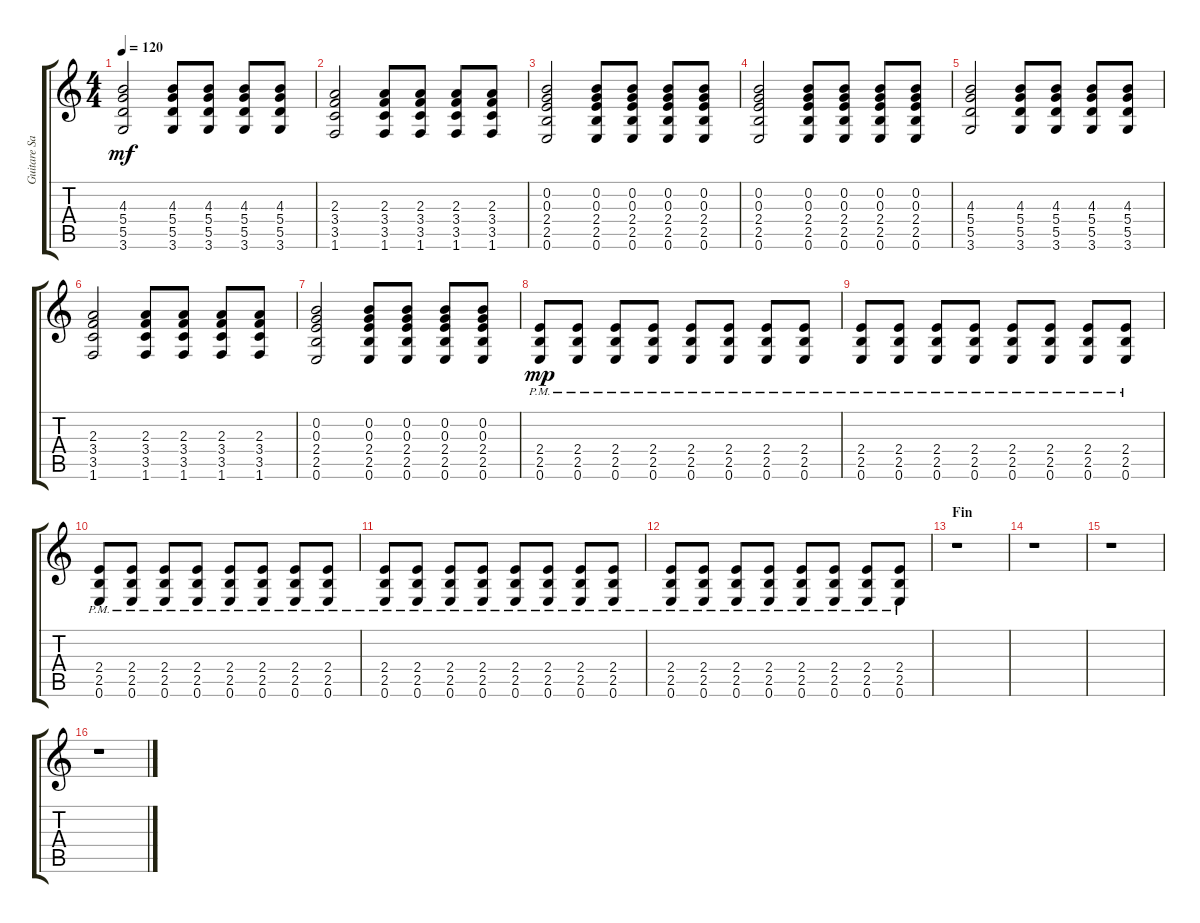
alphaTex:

\track ("Guitare Saturer" "Guitare Sa") {instrument distortionguitar}
\staff {score tabs}
\tuning (E4 B3 G3 D3 A2 E2) {hide}
\ts (4 4)
\tempo 120
\clef g2
\ks c
(4.3 5.4 5.5 3.6).2{dy mf} (4.3 5.4 5.5 3.6).8 (4.3 5.4 5.5 3.6).8 (4.3 5.4 5.5 3.6).8 (4.3 5.4 5.5 3.6).8 |
(2.3 3.4 3.5 1.6).2 (2.3 3.4 3.5 1.6).8 (2.3 3.4 3.5 1.6).8 (2.3 3.4 3.5 1.6).8 (2.3 3.4 3.5 1.6).8 |
(0.2 0.3 2.4 2.5 0.6).2 (0.2 0.3 2.4 2.5 0.6).8 (0.2 0.3 2.4 2.5 0.6).8 (0.2 0.3 2.4 2.5 0.6).8 (0.2 0.3 2.4 2.5 0.6).8 |
(0.2 0.3 2.4 2.5 0.6).2 (0.2 0.3 2.4 2.5 0.6).8 (0.2 0.3 2.4 2.5 0.6).8 (0.2 0.3 2.4 2.5 0.6).8 (0.2 0.3 2.4 2.5 0.6).8 |
(4.3 5.4 5.5 3.6).2 (4.3 5.4 5.5 3.6).8 (4.3 5.4 5.5 3.6).8 (4.3 5.4 5.5 3.6).8 (4.3 5.4 5.5 3.6).8 |
(2.3 3.4 3.5 1.6).2 (2.3 3.4 3.5 1.6).8 (2.3 3.4 3.5 1.6).8 (2.3 3.4 3.5 1.6).8 (2.3 3.4 3.5 1.6).8 |
(0.2 0.3 2.4 2.5 0.6).2 (0.2 0.3 2.4 2.5 0.6).8 (0.2 0.3 2.4 2.5 0.6).8 (0.2 0.3 2.4 2.5 0.6).8 (0.2 0.3 2.4 2.5 0.6).8 |
(2.4{pm} 2.5{pm} 0.6{pm}).8{dy mp} (2.4{pm} 2.5{pm} 0.6{pm}).8 (2.4{pm} 2.5{pm} 0.6{pm}).8 (2.4{pm} 2.5{pm} 0.6{pm}).8 (2.4{pm} 2.5{pm} 0.6{pm}).8 (2.4{pm} 2.5{pm} 0.6{pm}).8 (2.4{pm} 2.5{pm} 0.6{pm}).8 (2.4{pm} 2.5{pm} 0.6{pm}).8 |
(2.4{pm} 2.5{pm} 0.6{pm}).8 (2.4{pm} 2.5{pm} 0.6{pm}).8 (2.4{pm} 2.5{pm} 0.6{pm}).8 (2.4{pm} 2.5{pm} 0.6{pm}).8 (2.4{pm} 2.5{pm} 0.6{pm}).8 (2.4{pm} 2.5{pm} 0.6{pm}).8 (2.4{pm} 2.5{pm} 0.6{pm}).8 (2.4{pm} 2.5{pm} 0.6{pm}).8 |
(2.4{pm} 2.5{pm} 0.6{pm}).8 (2.4{pm} 2.5{pm} 0.6{pm}).8 (2.4{pm} 2.5{pm} 0.6{pm}).8 (2.4{pm} 2.5{pm} 0.6{pm}).8 (2.4{pm} 2.5{pm} 0.6{pm}).8 (2.4{pm} 2.5{pm} 0.6{pm}).8 (2.4{pm} 2.5{pm} 0.6{pm}).8 (2.4{pm} 2.5{pm} 0.6{pm}).8 |
(2.4{pm} 2.5{pm} 0.6{pm}).8 (2.4{pm} 2.5{pm} 0.6{pm}).8 (2.4{pm} 2.5{pm} 0.6{pm}).8 (2.4{pm} 2.5{pm} 0.6{pm}).8 (2.4{pm} 2.5{pm} 0.6{pm}).8 (2.4{pm} 2.5{pm} 0.6{pm}).8 (2.4{pm} 2.5{pm} 0.6{pm}).8 (2.4{pm} 2.5{pm} 0.6{pm}).8 |
(2.4{pm} 2.5{pm} 0.6{pm}).8 (2.4{pm} 2.5{pm} 0.6{pm}).8 (2.4{pm} 2.5{pm} 0.6{pm}).8 (2.4{pm} 2.5{pm} 0.6{pm}).8 (2.4{pm} 2.5{pm} 0.6{pm}).8 (2.4{pm} 2.5{pm} 0.6{pm}).8 (2.4{pm} 2.5{pm} 0.6{pm}).8 (2.4{pm} 2.5{pm} 0.6{pm}).8 |
\section ("" "Fin")
r.1 |
r.1 |
r.1 |
r.1
